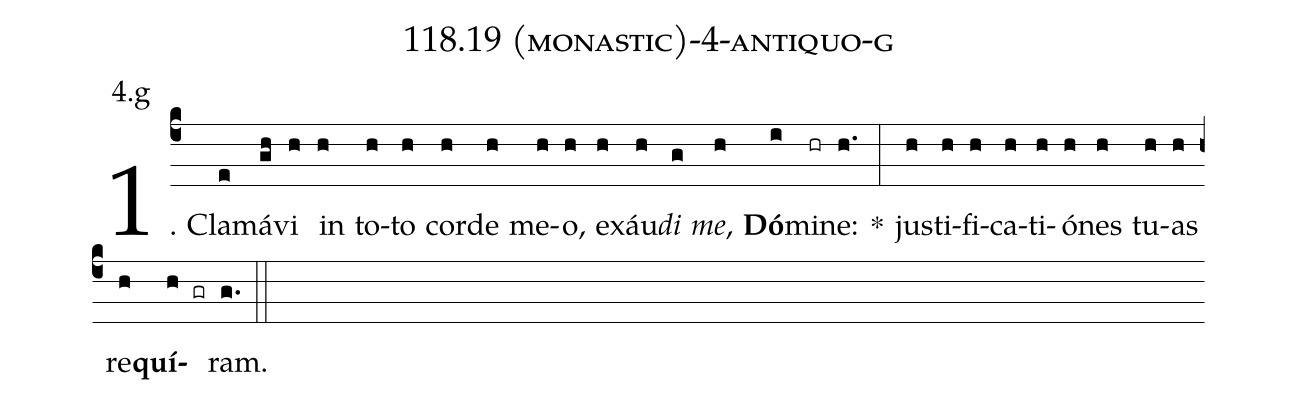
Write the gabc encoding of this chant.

name: 118.19 (monastic)-4-antiquo-g;
annotation: 4.g;
%%
(c4)1. Cla(e)má(gh)vi(h) in(h) to(h)to(h) cor(h)de(h) me(h)o,(h) ex(h)áu(h)<i>di</i>(g) <i>me</i>,(h) <b>Dó</b>(i)mi(hr)ne:(h.) *(:) jus(h)ti(h)fi(h)ca(h)ti(h)ó(h)nes(h) tu(h)as(h) re(h)<b>quí</b>(h gr)ram.(g.) (::)
